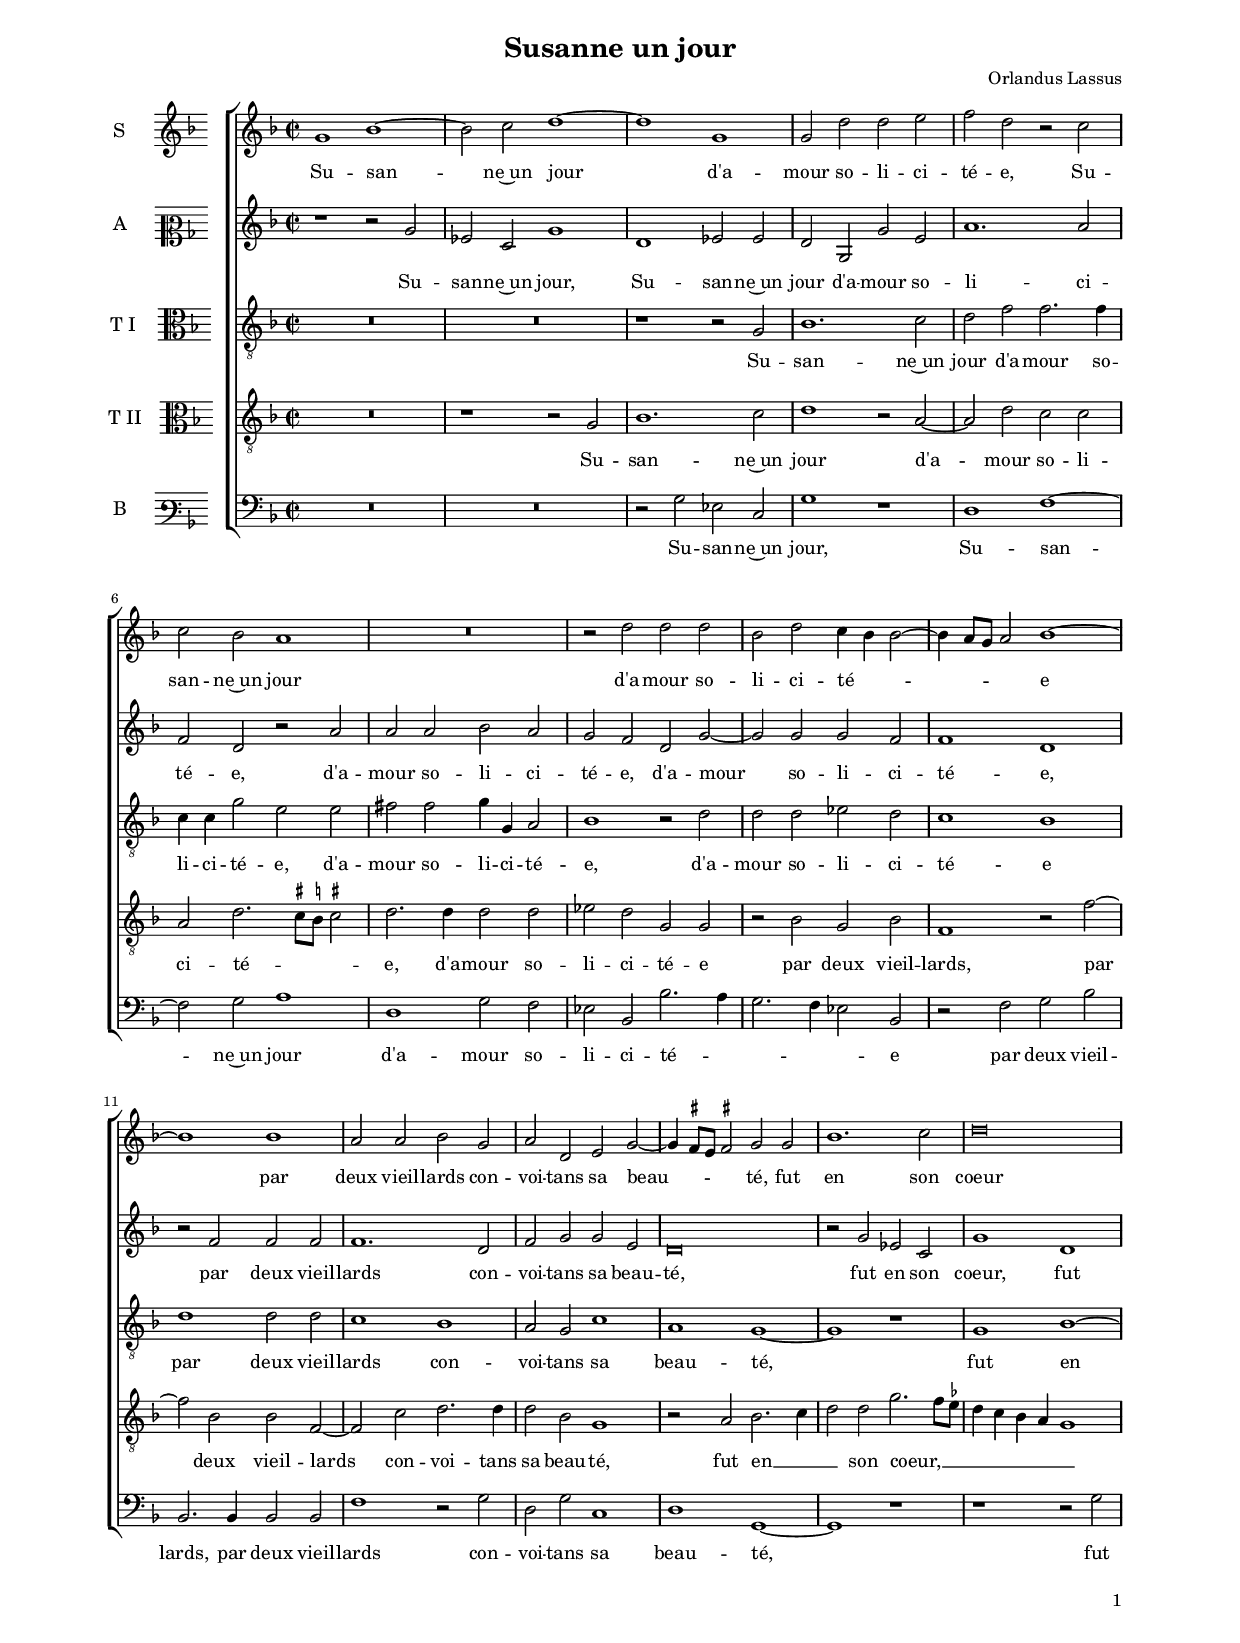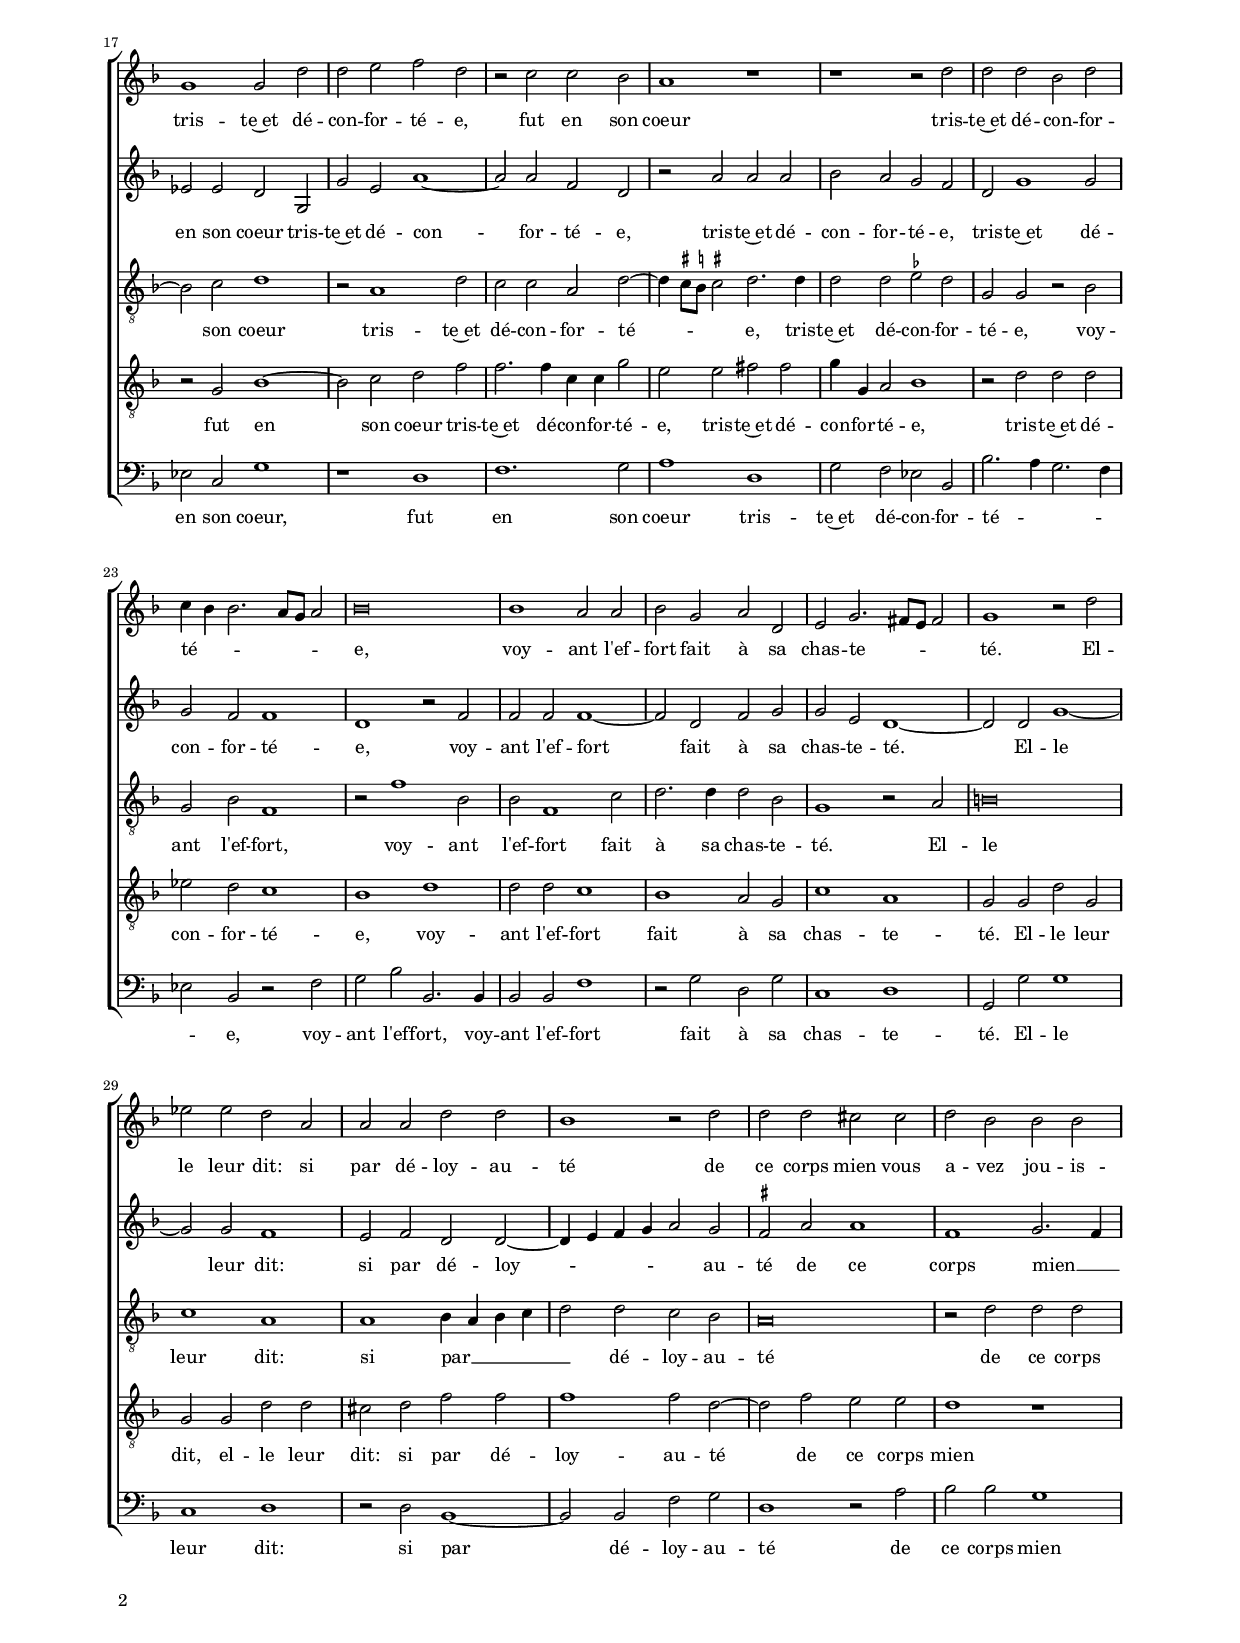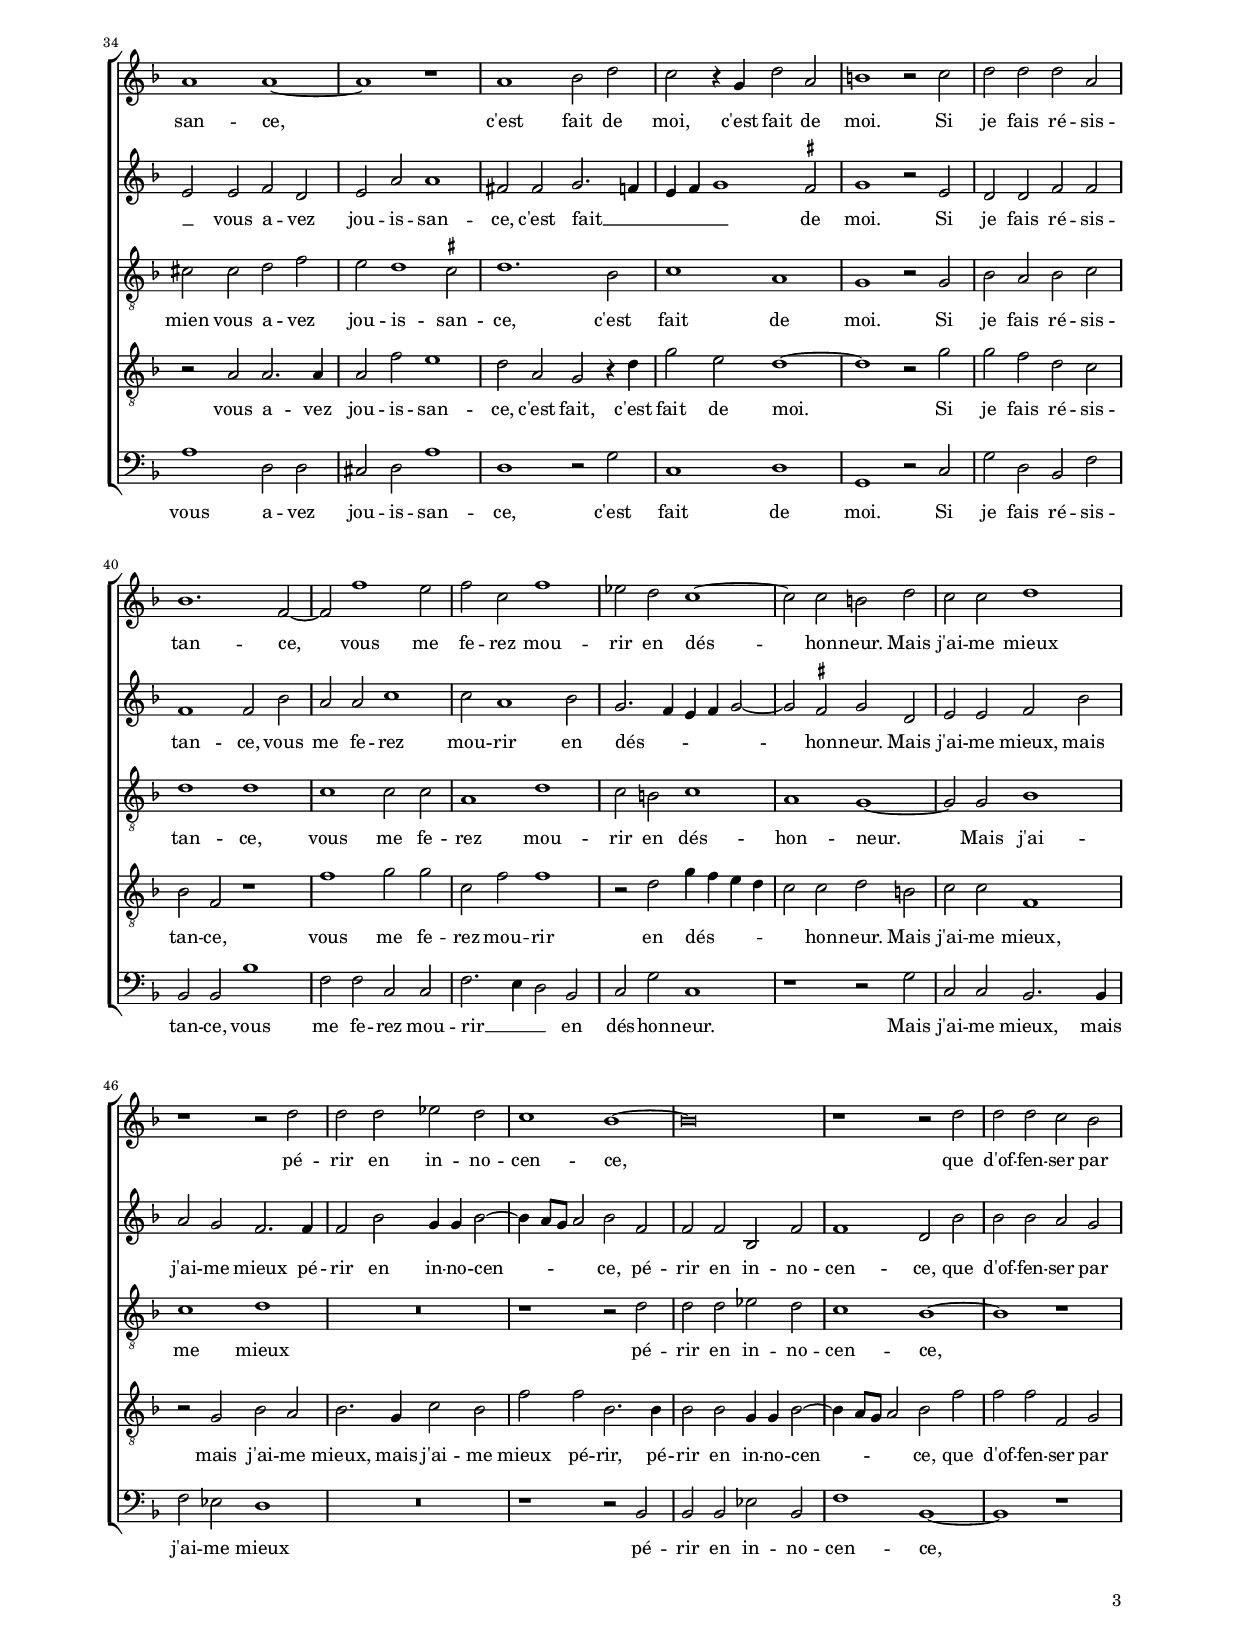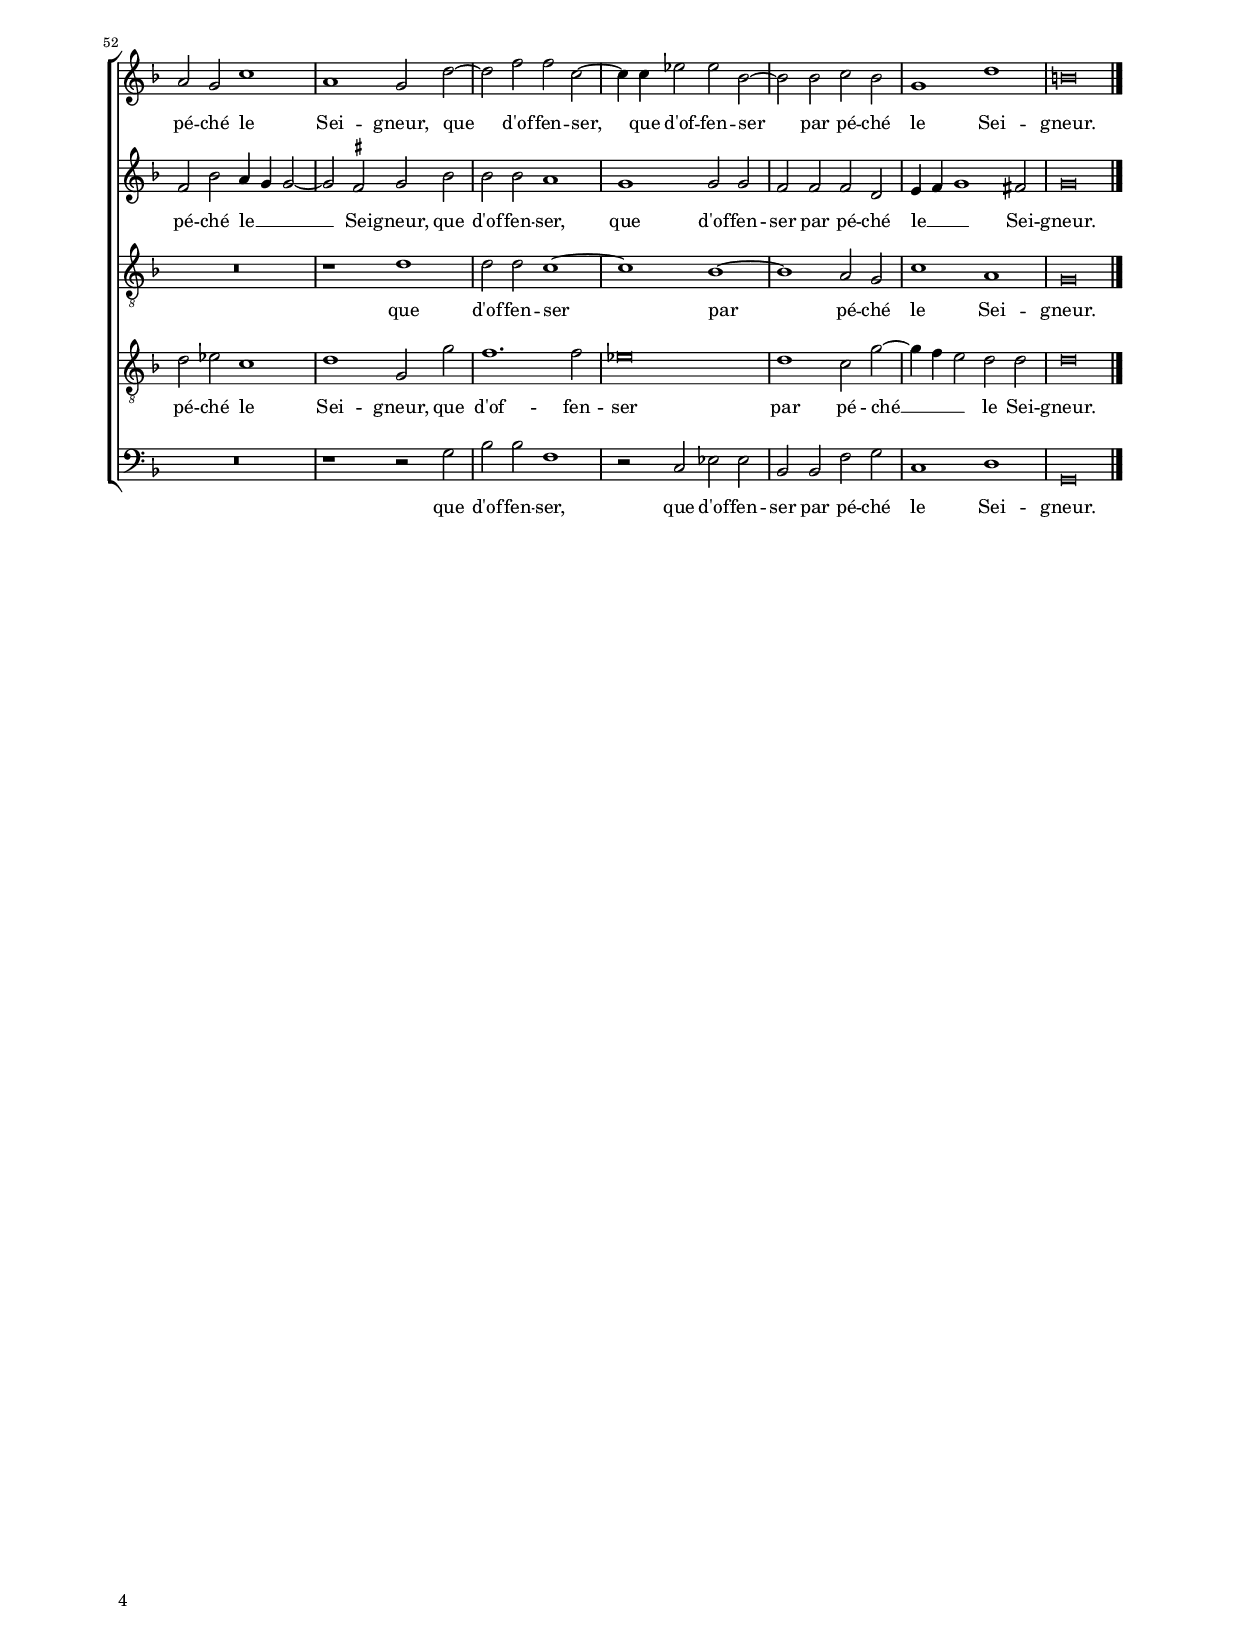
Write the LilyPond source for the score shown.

\header
{
  title="Susanne un jour"
  composer="Orlandus Lassus"
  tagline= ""
}

\version "2.18.2"
\language deutsch
#(set-global-staff-size 15)
% #(set-default-paper-size "letter")
#(ly:set-option 'point-and-click #f)


\paper
	{
	top-margin = 1.8 \cm
	bottom-margin = 1.2 \cm
	left-margin = 2 \cm
	right-margin = 2 \cm
	ragged-bottom = ##f
	ragged-last-bottom = ##t
	print-page-number = ##f
	system-system-spacing = #'((basic-distance . 16) (minimum-distance . 14) (padding . 5) (strechability . 150))
        oddFooterMarkup=\markup   \fill-line { "" \fromproperty #'page:page-number-string }
        evenFooterMarkup=\markup  \fill-line { \fromproperty #'page:page-number-string "" }
        last-bottom-spacing = #'((basic-distance . 12) (minimum-distance . 7) (padding . 4))
%	systems-per-page = 3
%       page-count = 3
%	min-systems-per-page = 3
	markup-system-spacing #'basic-distance = #12
%	print-all-headers = ##t
%	print-first-page-number = ##t
%	first-page-number = 1
	}

	
global = {
	\key f \major
	\time 2/2 \set Score.measureLength = #(ly:make-moment 2/1)
        \set Score.tempoHideNote = ##t
        \tempo 2 = 90
        \skip 1*2*58 \bar "|."
	}

	ficta = { \once \set suggestAccidentals = ##t }

	forget = #(define-music-function (parser location music) (ly:music?) #{
		\accidentalStyle forget
		$music
		\accidentalStyle default
		#})

	m = \melisma
	me = \melismaEnd
%	\mark \markup { \override #'(style . baroque) { \note  #"breve" #1 = \note #"breve." #1 } }



incipitcantus = \markup { \score {
	{
	\set Staff.instrumentName = \markup { \fontsize #1 "S" }
	\key f \major
	\clef violin
	s4 \bar ""
	}
	\layout  {
	raggedright = ##t
	indent = 1.1 \cm
	line-width = 2 \cm
	\context { \Staff \remove Time_signature_engraver }
	\override Staff.Clef.Y-extent = #'(0 . 0)
	}} \hspace #1 }

      
incipitaltus = \markup { \score {
	{
	\set Staff.instrumentName = \markup { \fontsize #1 "A" }
	\key f \major
	\clef mezzosoprano
	s4 \bar ""
	}
	\layout  {
	raggedright = ##t
	indent = 1.1 \cm
	line-width = 2 \cm
	\context { \Staff \remove Time_signature_engraver }
	\override Staff.Clef.Y-extent = #'(0 . 0)
	}} \hspace #1 }


incipittenor = \markup { \score {
	{
	\set Staff.instrumentName = \markup { \fontsize #1 "T I" }
	\key f \major
	\clef alto
	s4 \bar ""
	}
	\layout  {
	raggedright = ##t
	indent = 1.1 \cm
	line-width = 2 \cm
	\context { \Staff \remove Time_signature_engraver }
	\override Staff.Clef.Y-extent = #'(0 . 0)
	}} \hspace #1 }
      
      
incipitquintus = \markup { \score {
	{
	\set Staff.instrumentName = \markup { \fontsize #1 "T II" }
	\key f \major
	\clef alto
	s4 \bar ""
	}
	\layout  {
	raggedright = ##t
	indent = 1.1 \cm
	line-width = 2 \cm
	\context { \Staff \remove Time_signature_engraver }
	\override Staff.Clef.Y-extent = #'(0 . 0)
	}} \hspace #1 }
      
      
incipitbassus = \markup { \score {
	{
	\set Staff.instrumentName = \markup { \fontsize #1 "B" }
	\key f \major
	\clef varbaritone
	s4 \bar ""
	}
	\layout  {
	raggedright = ##t
	indent = 1.1 \cm
	line-width = 2 \cm
	\context { \Staff \remove Time_signature_engraver }
	\override Staff.Clef.Y-extent = #'(0 . 0)
	}} \hspace #1 }


cantus =  \relative c''
	{
	g1 b~
	b2 c d1~
	d1 g,
	g2 d' d e \noPageBreak
%5
	f2 d r c \noPageBreak |
	c2 b a1 \noPageBreak
	R\breve
	r2 d d d
	b2 d c4 b b2~ \noPageBreak
%10
	b4 a8 g a2 b1~ \noPageBreak |
	b1 b \noPageBreak
	a2 a b g
	a2 d, e g~
	g4 \ficta fis8 e \ficta fis!2 g g
%15
	b1. c2 |
	d\breve
	g,1 g2 d'
	d2 e f d
	r2 c c b
%20
	a1 r |
	r1 r2 d
	d2 d b d
	c4 b b2. a8 g a2
	b\breve
%25
	b1 a2 a |
	b2 g a d,
	e2 g2. fis8 e fis2
	g1 r2 d'
	es2 es d a
%30
	a2 a d d |
	b1 r2 d
	d2 d cis cis
	d2 b b b 
	a1 a~
%35
	a1 r |
	a1 b2 d
	c2 r4 g d'2 a
	h1 r2 c
	d2 d d2 a
%40
	b1. f2~ |
	f2 f'1 e2
	f2 c f1
	es2 d c1~
	c2 c h d
%45
	c2 c d1 |
	r1 r2 d
	d2 d es d
	c1 b~
	b\breve
%50
	r1 r2 d |
	d2 d c b
	a2 g c1
	a1 g2 d'~
	d2 f f c~
%55
	c4 c es2 es b~ | 
	b2 b2 c b
	g1 d'
	h\breve |
	}


altus =  \relative c'
        {
	r1 r2 g'
	es2 c g'1
	d1 es2 es
	d2 g, g' e
%5
	a1. a2 |
	f2 d r a'
	a2 a b a
	g2 f d g~
	g2 g g f
%10
	f1 d |
	r2 f f f
	f1. d2
	f2 g g e
	d\breve
%15
	r2 g es c |
	g'1 d
	es2 es d g,
	g'2 e a1~
	a2 a f d
%20
	r2 a' a a |
	b2 a g f
	d2 g1 g2
	g2 f f1
	d1 r2 f
%25
	f2 f f1~ |
	f2 d f g
	g2 e d1~
	d2 d g1~
	g2 g f1
%30
	e2 f d d~ |
	d4 e f g a2 g
	\ficta fis2 a a1
	f1 g2. f4
	e2 e f d
%35
	e2 a a1 |
	fis2 fis g2. f4
	e4 f g1 \ficta fis2
	g1 r2 e
	d2 d f f
%40
	f1 f2 b |
	a2 a c1
	c2 a1 b2
	g2. f4 e f g2~
	g2 \ficta fis g d
%45
	e2 e f b |
	a2 g f2. f4
	f2 b g4 g b2~
	b4 a8 g a2 b f
	f2 f b, f'
%50
	f1 d2 b' |
	b2 b a g
	f2 b a4 g g2~
	g2 \ficta fis g b
	b2 b a1
%55
	g1 g2 g |
	f2 f f d
	e4 f g1 fis2
	g\breve |
	}


tenor =  \relative c'
	{
	R\breve
	R\breve
	r1 r2 g
	b1. c2
%5
	d2 f f2. f4 |
	c4 c g'2 e e
	fis2 fis g4 g, a2
	b1 r2 d
	d2 d es d
%10
	c1 b |
	d1 d2 d
	c1 b
	a2 g c1
	a1 g~
%15
	g1 r |
	g1 b~
	b2 c d1
	r2 a1 d2
	c2 c a d~
%20
	d4 \ficta \ficta cis8 \ficta h \ficta cis!2 d2. d4 |
	d2 d \ficta es d
	g,2 g r b
	g2 b f1
	r2 f'1 b,2
%25
	b2 f1 c'2 |
	d2. d4 d2 b
	g1 r2 a
	h\breve
	c1 a
%30
	a1 b4 a b c |
	d2 d c b
	a\breve
	r2 d d d
	cis cis d f
%35
	e2 d1 \ficta cis2 |
	d1. b2
	c1 a
	g1 r2 g
	b2 a b c
%40
	d1 d |
	c1 c2 c
	a1 d
	c2 h c1
	a1 g~
%45
	g2 g b1 |
	c1 d
	R\breve
	r1 r2 d
	d2 d es d
%50
	c1 b~ |
	b1 r
	R\breve
	r1 d
	d2 d c1~
%55
	c1 b~ |
	b1 a2 g
	c1 a
	g\breve |
	}


quintus  =  \relative c'
	{
	R\breve
	r1 r2 g
	b1. c2
	d1 r2 a~
%5
	a2 d c c |
	a2 d2. \ficta cis8 \ficta h \ficta cis!2
	d2. d4 d2 d
	es2 d g, g
	r2 b g b
%10
	f1 r2 f'~ |
	f2 b, b f~
	f2 c' d2. d4
	d2 b g1
	r2 a b2. c4
%15
	d2 d g2. f8 \ficta es |
	d4 c b a g1
	r2 g b1~
	b2 c d f
	f2. f4 c c g'2
%20
	e2 e fis fis |
	g4 g, a2 b1
	r2 d d d
	es2 d c1
	b1 d
%25
        d2 d c1 |	
	b1 a2 g
	c1 a
	g2 g d' g,
	g2 g d' d
%30
	cis2 d f f |
	f1 f2 d~
	d2 f e e
	d1 r
	r2 a a2. a4
%35
	a2 f' e1 |
	d2 a g r4 d'
	g2 e d1~
	d1 r2 g
	g2 f d c
%40
	b2 f r1 |
	f'1 g2 g
	c,2 f f1
	r2 d g4 f e d
	c2 c d h
%45
	c2 c f,1 |
	r2 g b a
	b2. g4 c2 b
	f'2 f b,2. b4
	b2 b g4 g b2~
%50
	b4 a8 g a2 b f' |
	f2 f f, g
	d'2 es c1
	d1 g,2 g'
	f1. f2
%55
	es\breve |
	d1 c2 g'~
	g4 f e2 d d
	d\breve |
	}


bassus  =  \relative c
	{
	R\breve
	R\breve
	r2 g' es c
	g'1 r
%5
	d1 f~ |
	f2 g a1
	d,1 g2 f
	es2 b b'2. a4
	g2. f4 es2 b
%10
	r2 f' g b |
	b,2. b4 b2 b
	f'1 r2 g
	d2 g c,1
	d1 g,~
%15
	g1 r |
	r1 r2 g'
	es2 c g'1
	r1 d
	f1. g2
%20
	a1 d, |
	g2 f es b
	b'2. a4 g2. f4
	es2 b r f'
	g2 b b,2. b4
%25
	b2 b f'1 |
	r2 g d g
	c,1 d
	g,2 g' g1
	c,1 d
%30
	r2 d b1~ |
	b2 b f' g
	d1 r2 a'
	b2 b g1
	a1 d,2 d
%35
	cis2 d a'1 |
	d,1 r2 g
	c,1 d
	g,1 r2 c
	g'2 d b f'
%40
	b,2 b b'1 |
	f2 f c c
	f2. e4 d2 b
	c2 g' c,1
	r1 r2 g'
%45
	c,2 c b2. b4 |
	f'2 es d1
	R\breve
	r1 r2 b
	b2 b es b
%50
	f'1 b,~ |
	b1 r
	R\breve
	r1 r2 g'
	b2 b f1
%55
	r2 c es es |
	b2 b f' g
	c,1 d
	g,\breve |
	}


lyricscantus = \lyricmode {
	Su -- san -- ne~un jour d'a -- mour so -- li -- ci -- té -- e,
        Su -- san -- ne~un jour d'a -- mour so -- li -- ci -- té -- _ _ _ _ _ e
        par deux vieil -- lards con -- voi -- tans sa beau -- _ _ _ té,
        fut en son coeur tris -- te~et dé -- con -- for -- té -- e,
        fut en son coeur tris -- te~et dé -- con -- for -- té -- _ _ _ _ _ e,
        voy -- ant l'ef -- fort fait à sa chas -- te -- _ _ _ té.
        El -- le leur dit: si par dé -- loy -- au -- té
        de ce corps mien vous a -- vez jou -- is -- san -- ce,
        c'est fait de moi,
        c'est fait de moi.
        Si je fais ré -- sis -- tan -- ce,
        vous me fe -- rez mou -- rir en dés -- hon -- neur.
        Mais j'ai -- me mieux pé -- rir en in -- no -- cen -- ce,
        que d'of -- fen -- ser par pé -- ché le Sei -- gneur,
        que d'of -- fen -- ser,
        que d'of -- fen -- ser par pé -- ché le Sei -- gneur.
	}


lyricsaltus = \lyricmode {
	Su -- san -- ne~un jour,
        Su -- san -- ne~un jour d'a -- mour so -- li -- ci -- té -- e,
        d'a -- mour so -- li -- ci -- té -- e,
        d'a -- mour so -- li -- ci -- té -- e,
        par deux vieil -- lards con -- voi -- tans sa beau -- té,
        fut en son coeur,
        fut en son coeur tris -- te~et dé -- con -- for -- té -- e,
        tris -- te~et dé -- con -- for -- té -- e,
        tris -- te~et dé -- con -- for -- té -- e,
        voy -- ant l'ef -- fort fait à sa chas -- te -- té.
        El -- le leur dit: si par dé -- loy -- _ _ _ _ au -- té
        de ce corps mien __ _ _ vous a -- vez jou -- is -- san -- ce,
        c'est fait __ _ _ _ _ de moi.
        Si je fais ré -- sis -- tan -- ce,
        vous me fe -- rez mou -- rir en dés -- _ _ _ _ hon -- neur.
        Mais j'ai -- me mieux,
        mais j'ai -- me mieux pé -- rir en in -- no -- cen -- _ _ _ ce,
        pé -- rir en in -- no -- cen -- ce,
        que d'of -- fen -- ser par pé -- ché le __ _ _ Sei -- gneur,
        que d'of -- fen -- ser,
        que d'of -- fen -- ser par pé -- ché le __ _ _ Sei -- gneur.
	}


lyricstenor = \lyricmode {
	Su -- san -- ne~un jour d'a -- mour so -- li -- ci -- té -- e,
        d'a -- mour so -- li -- ci -- té -- e,
        d'a -- mour so -- li -- ci -- té -- e
        par deux vieil -- lards con -- voi -- tans sa beau -- té,
        fut en son coeur tris -- te~et dé -- con -- for -- té -- _ _ _ e,
        tris -- te~et dé -- con -- for -- té -- e,
        voy -- ant l'ef -- fort,
        voy -- ant l'ef -- fort fait à sa chas -- te -- té.
        El -- le leur dit: si par __ _ _ _ _ dé -- loy -- au -- té
        de ce corps mien vous a -- vez jou -- is -- san -- ce,
        c'est fait de moi.
        Si je fais ré -- sis -- tan -- ce,
        vous me fe -- rez mou -- rir en dés -- hon -- neur.
        Mais j'ai -- me mieux pé -- rir en in -- no -- cen -- ce,
        que d'of -- fen -- ser par pé -- ché le Sei -- gneur.
	}


lyricsquintus = \lyricmode {
	Su -- san -- ne~un jour d'a -- mour so -- li -- ci -- té -- _ _ _ e,
        d'a -- mour so -- li -- ci -- té -- e
        par deux vieil -- lards,
        par deux vieil -- lards con -- voi -- tans sa beau -- té,
        fut en __ _ _ son coeur, __ _ _ _ _ _ _ _
        fut en son coeur tris -- te~et dé -- con -- for -- té -- e,
        tris -- te~et dé -- con -- for -- té -- e,
        tris -- te~et dé -- con -- for -- té -- e,
        voy -- ant l'ef -- fort fait à sa chas -- te -- té.
        El -- le leur dit,
        el -- le leur dit: si par dé -- loy -- au -- té
        de ce corps mien vous a -- vez jou -- is -- san -- ce,
        c'est fait,
        c'est fait de moi.
        Si je fais ré -- sis -- tan -- ce,
        vous me fe -- rez mou -- rir en dés -- _ _ _ _ hon -- neur.
        Mais j'ai -- me mieux,
        mais j'ai -- me mieux,
        mais j'ai -- me mieux pé -- rir,
        pé -- rir en in -- no -- cen -- _ _ _ ce,
        que d'of -- fen -- ser par pé -- ché le Sei -- gneur,
        que d'of -- fen -- ser par pé -- ché __ _ _ le Sei -- gneur.
	}


lyricsbassus = \lyricmode {
	Su -- san -- ne~un jour,
        Su -- san -- ne~un jour d'a -- mour so -- li -- ci -- té -- _ _ _ _ e
        par deux vieil -- lards,
        par deux vieil -- lards con -- voi -- tans sa beau -- té,
        fut en son coeur,
        fut en son coeur tris -- te~et dé -- con -- for -- té -- _ _ _ _ e,
        voy -- ant l'ef -- fort,
        voy -- ant l'ef -- fort fait à sa chas -- te -- té.
        El -- le leur dit: si par dé -- loy -- au -- té
        de ce corps mien vous a -- vez jou -- is -- san -- ce,
        c'est fait de moi.
        Si je fais ré -- sis -- tan -- ce,
        vous me fe -- rez mou -- rir __ _ _ en dés -- hon -- neur.
        Mais j'ai -- me mieux,
        mais j'ai -- me mieux pé -- rir en in -- no -- cen -- ce,
        que d'of -- fen -- ser,
        que d'of -- fen -- ser par pé -- ché le Sei -- gneur.
	}


\score
{  
        % \transpose {
	\new ChoirStaff \with { \override StaffGrouper.staff-staff-spacing.basic-distance = #12 }
	<<

	\new Staff << \global
	\new Voice="v1" {
		\set Staff.instrumentName=\incipitcantus
%		\set Staff.instrumentName= "S"
		\set Staff.midiInstrument = "reed organ"
		\clef violin
		\cantus }
	\new Lyrics \lyricsto "v1" {\lyricscantus }
	>>


	\new Staff << \global
	\new Voice="v2" {
		\set Staff.instrumentName=\incipitaltus
%		\set Staff.instrumentName= "A"
		\set Staff.midiInstrument = "reed organ"
                \clef violin % "G_8"
		\altus}
	\new Lyrics \lyricsto "v2" {\lyricsaltus }
	>>


	\new Staff << \global
	\new Voice="v3" {
		\set Staff.instrumentName=\incipittenor
%		\set Staff.instrumentName= "T"
		\set Staff.midiInstrument = "reed organ"
                \clef "G_8"
		\tenor }
	\new Lyrics \lyricsto "v3" {\lyricstenor }
	>>


	\new Staff << \global
	\new Voice="v5" {
		\set Staff.instrumentName=\incipitquintus
%		\set Staff.instrumentName= "Q"
		\set Staff.midiInstrument = "reed organ"
		\clef "G_8"
		\quintus}
	\new Lyrics \lyricsto "v5" {\lyricsquintus }
	>>


	\new Staff << \global
	\new Voice="v4" {
		\set Staff.instrumentName=\incipitbassus
%		\set Staff.instrumentName= "B"
		\set Staff.midiInstrument = "reed organ"
		\clef bass 
		\bassus }
	\new Lyrics \lyricsto "v4" {\lyricsbassus}
	>>

	>>
	% } % transpose

	\layout
	{
	indent = 2 \cm
	\context { \Lyrics \override VerticalAxisGroup.nonstaff-relatedstaff-spacing.padding = #1.4 }
%	\context { \Lyrics \override LyricText.font-size = #1 }
	\context { \Staff \override TimeSignature.break-visibility = #end-of-line-invisible }
%	\context { \Staff \consists "Ambitus_engraver" }
%	\context { \Voice \override Slur.transparent = ##t }
%	\context { \Voice \override AccidentalSuggestion.avoid-slur = #'ignore }
%	\context { \Voice \override AccidentalSuggestion.outside-staff-priority = ##f }
	\context { \Score \override BarNumber.padding = #2 }
	\context { \Voice \override NoteHead.style = #'baroque }
	}

\midi
	{
    	
	}

}


% EOF
